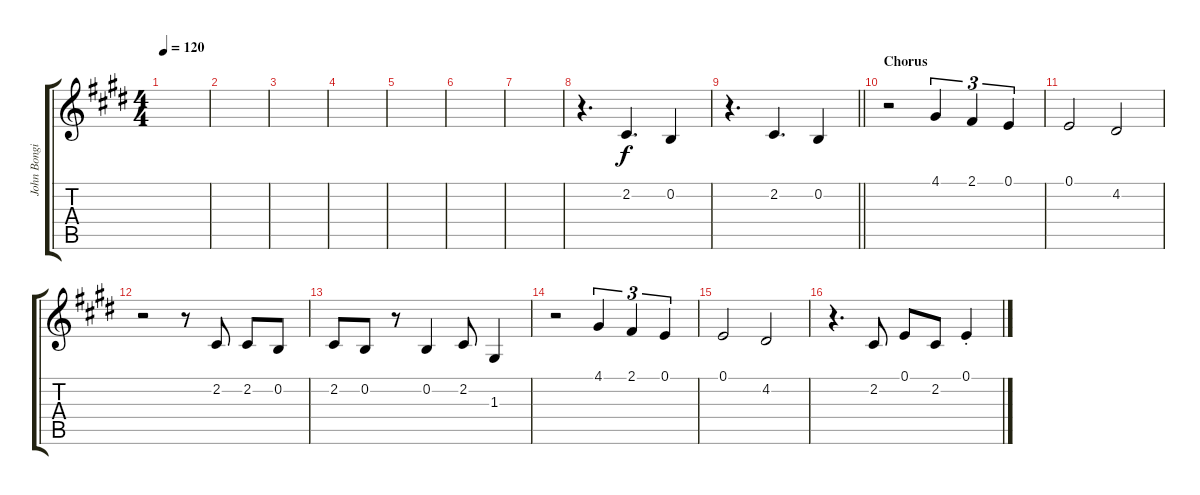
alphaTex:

\track ("John Bongiovi (Vocals)" "John Bongi") {instrument trombone}
\staff {score tabs}
\tuning (E4 B3 G3 D3 A2 E2) {hide}
\ts (4 4)
\tempo 120
\clef g2
\ks c#minor
|
|
|
|
|
|
|
r.4{d} 2.2.4{d} 0.2.4 |
\barLineRight lightlight
r.4{d} 2.2.4{d} 0.2.4 |
\section ("" "Chorus")
r.2{balance 0} 4.1.4{tu (3 2)} 2.1.4{tu (3 2)} 0.1.4{tu (3 2)} |
0.1.2 4.2.2 |
r.2 r.8 2.2.8 2.2.8 0.2.8 |
2.2.8 0.2.8 r.8 0.2.4 2.2.8 1.3.4 |
r.2{balance 8} 4.1.4{tu (3 2)} 2.1.4{tu (3 2)} 0.1.4{tu (3 2)} |
0.1.2 4.2.2 |
r.4{d} 2.2.8 0.1.8 2.2.8 0.1{st}.4
